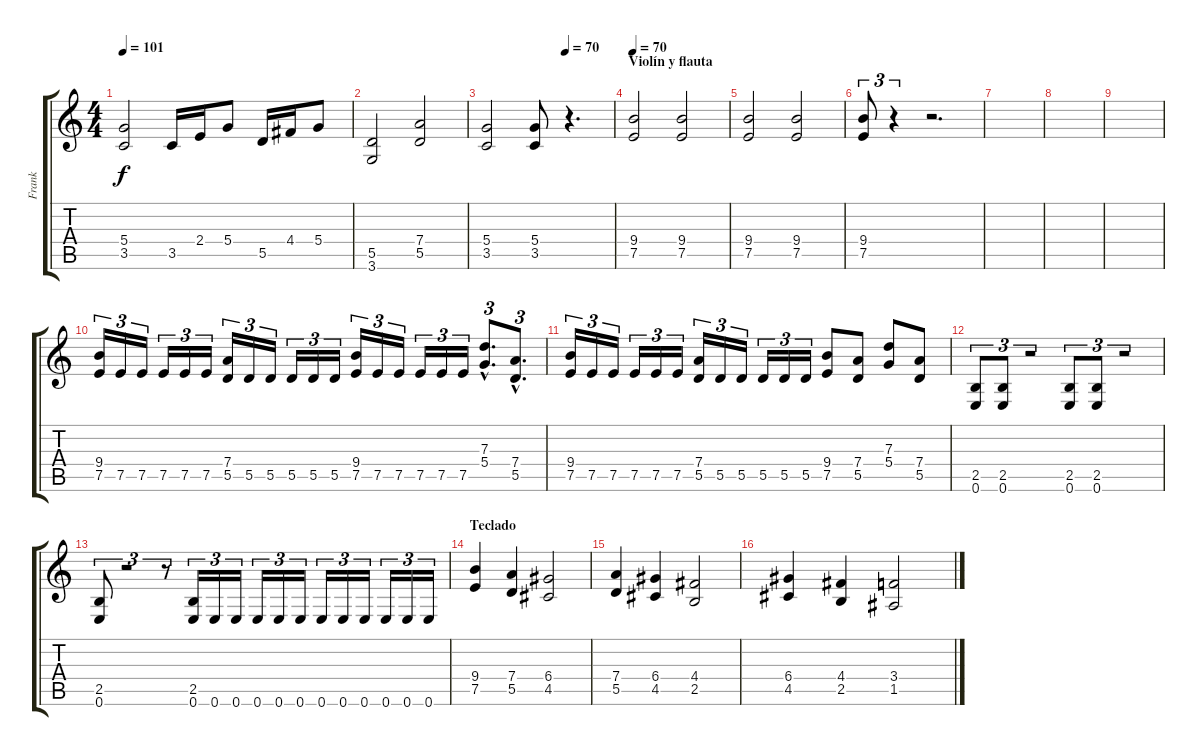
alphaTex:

\track ("Frank" "Frank") {instrument distortionguitar}
\staff {score tabs}
\tuning (E4 B3 G3 D3 A2 E2) {hide}
\ts (4 4)
\tempo 101
\clef g2
\ks c
(5.4 3.5).2{dy f} 3.5.16 2.4.16 5.4.8 5.5.16 4.4.16 5.4.8 |
(5.5 3.6).2 (7.4 5.5).2 |
\tempo (70 0.625)
(5.4 3.5).2 (5.4 3.5).8 r.4{d} |
\section ("" "Violín y flauta")
\tempo 70
(9.4 7.5).2 (9.4 7.5).2 |
(9.4 7.5).2 (9.4 7.5).2 |
(9.4 7.5).8{tu (3 2)} r.4{tu (3 2)} r.2{d} |
|
|
|
(9.4 7.5).16{tu (3 2)} 7.5.16{tu (3 2)} 7.5.16{tu (3 2)} 7.5.16{tu (3 2)} 7.5.16{tu (3 2)} 7.5.16{tu (3 2)} (7.4 5.5).16{tu (3 2)} 5.5.16{tu (3 2)} 5.5.16{tu (3 2)} 5.5.16{tu (3 2)} 5.5.16{tu (3 2)} 5.5.16{tu (3 2)} (9.4 7.5).16{tu (3 2)} 7.5.16{tu (3 2)} 7.5.16{tu (3 2)} 7.5.16{tu (3 2)} 7.5.16{tu (3 2)} 7.5.16{tu (3 2)} (7.3{hac} 5.4{hac}).8{d tu (3 2)} (7.4{hac} 5.5{hac}).8{d tu (3 2)} |
(9.4 7.5).16{tu (3 2)} 7.5.16{tu (3 2)} 7.5.16{tu (3 2)} 7.5.16{tu (3 2)} 7.5.16{tu (3 2)} 7.5.16{tu (3 2)} (7.4 5.5).16{tu (3 2)} 5.5.16{tu (3 2)} 5.5.16{tu (3 2)} 5.5.16{tu (3 2)} 5.5.16{tu (3 2)} 5.5.16{tu (3 2)} (9.4 7.5).8 (7.4 5.5).8 (7.3 5.4).8 (7.4 5.5).8 |
(2.5 0.6).8{tu (3 2)} (2.5 0.6).8{tu (3 2)} r.2{tu (3 2)} (2.5 0.6).8{tu (3 2)} (2.5 0.6).8{tu (3 2)} r.2{tu (3 2)} |
(2.5 0.6).8{tu (3 2)} r.2{tu (3 2)} r.8{tu (3 2)} (2.5 0.6).16{tu (3 2)} 0.6.16{tu (3 2)} 0.6.16{tu (3 2)} 0.6.16{tu (3 2)} 0.6.16{tu (3 2)} 0.6.16{tu (3 2)} 0.6.16{tu (3 2)} 0.6.16{tu (3 2)} 0.6.16{tu (3 2)} 0.6.16{tu (3 2)} 0.6.16{tu (3 2)} 0.6.16{tu (3 2)} |
\section ("" "Teclado")
(9.4 7.5).4 (7.4 5.5).4 (6.4 4.5).2 |
(7.4 5.5).4 (6.4 4.5).4 (4.4 2.5).2 |
(6.4 4.5).4 (4.4 2.5).4 (3.4 1.5).2
